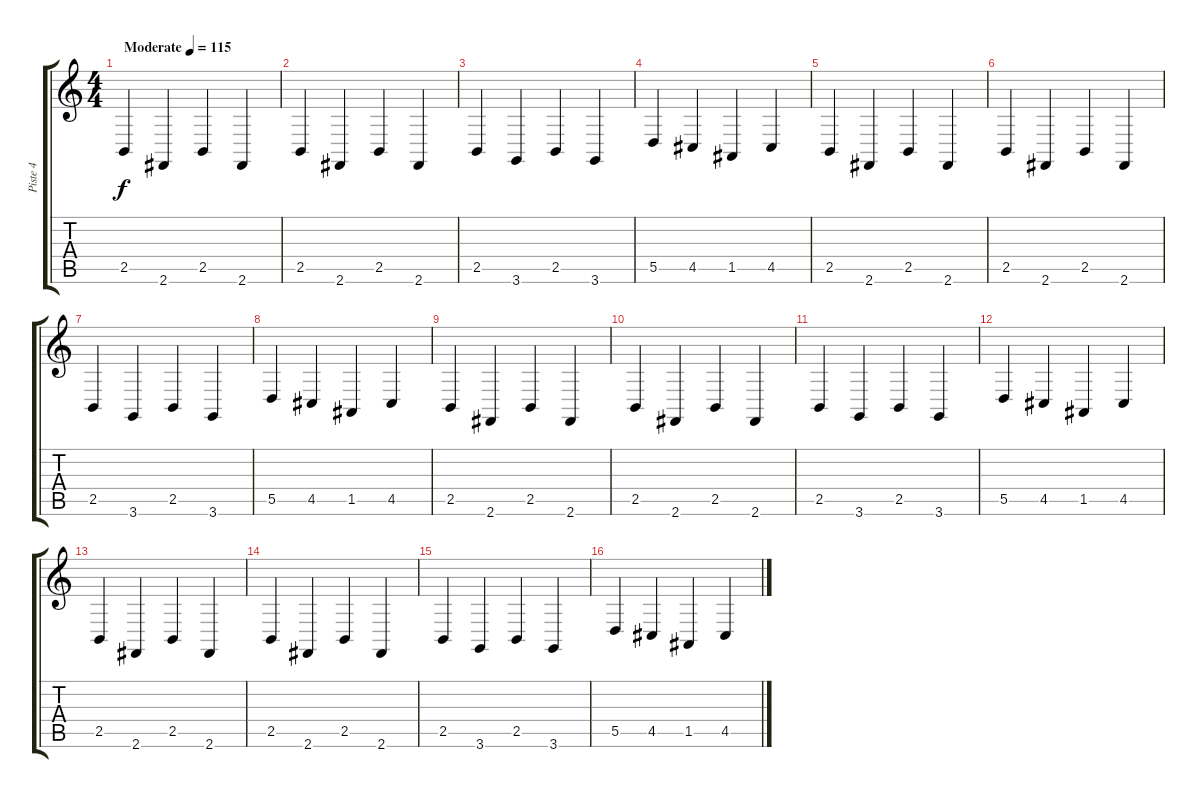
\track ("Piste 4" "Piste 4") {instrument churchorgan}
\staff {score tabs}
\tuning (E4 B3 G3 D3 A2 E2) {hide}
\ts (4 4)
\tempo (115 "Moderate")
\clef g2
\ks c
2.5.4{dy f instrument churchorgan} 2.6.4 2.5.4 2.6.4 |
2.5.4 2.6.4 2.5.4 2.6.4 |
2.5.4 3.6.4 2.5.4 3.6.4 |
5.5.4 4.5.4 1.5.4 4.5.4 |
2.5.4 2.6.4 2.5.4 2.6.4 |
2.5.4 2.6.4 2.5.4 2.6.4 |
2.5.4 3.6.4 2.5.4 3.6.4 |
5.5.4 4.5.4 1.5.4 4.5.4 |
2.5.4 2.6.4 2.5.4 2.6.4 |
2.5.4 2.6.4 2.5.4 2.6.4 |
2.5.4 3.6.4 2.5.4 3.6.4 |
5.5.4 4.5.4 1.5.4 4.5.4 |
2.5.4 2.6.4 2.5.4 2.6.4 |
2.5.4 2.6.4 2.5.4 2.6.4 |
2.5.4 3.6.4 2.5.4 3.6.4 |
5.5.4 4.5.4 1.5.4 4.5.4
